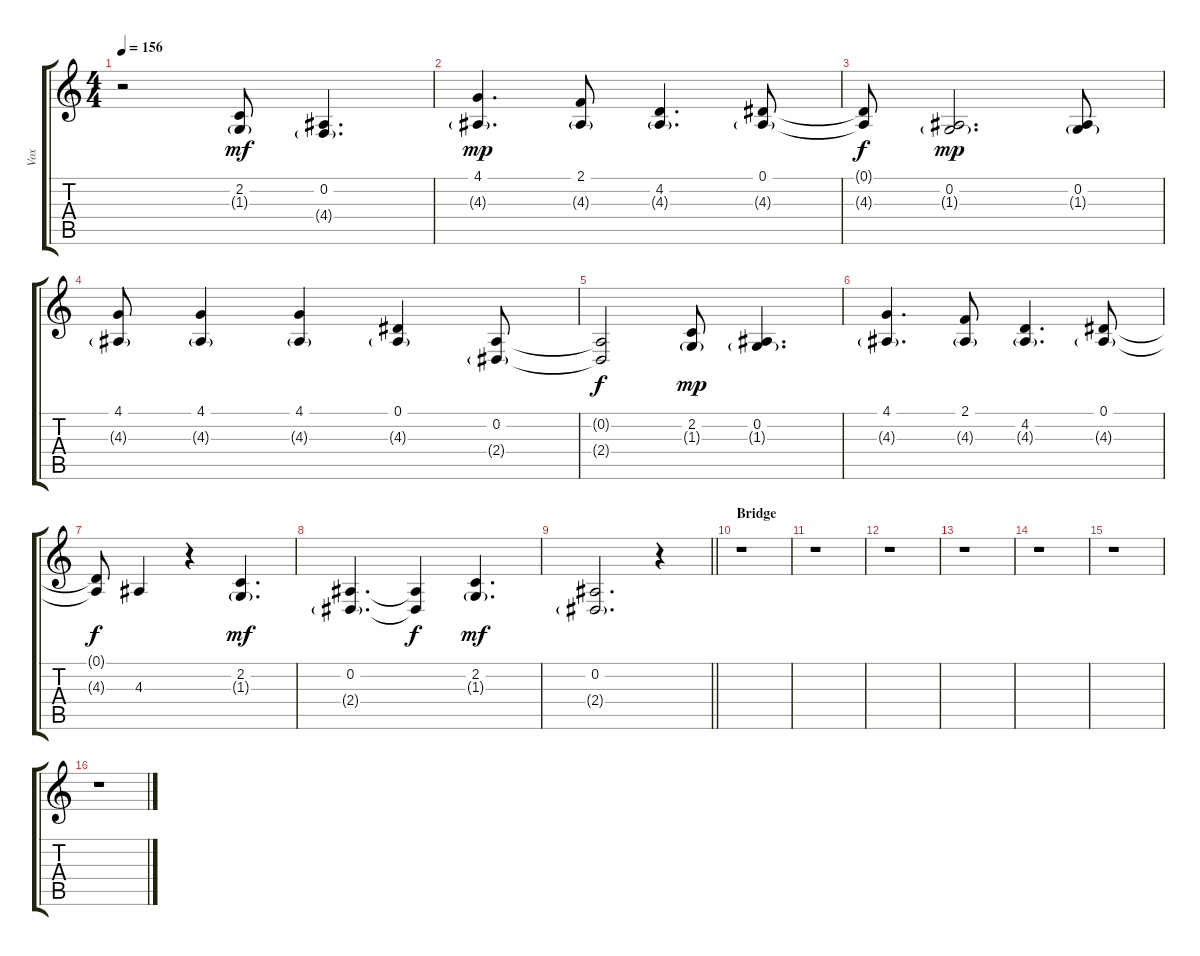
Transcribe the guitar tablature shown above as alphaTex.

\track ("Vox" "Vox") {instrument flute}
\staff {score tabs}
\tuning (Eb4 Bb3 Gb3 Db3 Ab2 Eb2) {hide}
\ts (4 4)
\tempo 156
\clef g2
\ks c
r.2{dy f} (2.2 1.3{g}).8{dy mf} (0.2 4.4{g}).4{d} |
(4.1 4.3{g}).4{d dy mp} (2.1 4.3{g}).8 (4.2 4.3{g}).4{d} (0.1 4.3{g}).8 |
(0.1{t} 4.3{t}).8{dy f} (0.2 1.3{g}).2{d dy mp} (0.2 1.3{g}).8 |
(4.1 4.3{g}).8 (4.1 4.3{g}).4 (4.1 4.3{g}).4 (0.1 4.3{g}).4 (0.2 2.4{g}).8 |
(0.2{t} 2.4{t}).2{dy f} (2.2 1.3{g}).8{dy mp} (0.2 1.3{g}).4{d} |
(4.1 4.3{g}).4{d} (2.1 4.3{g}).8 (4.2 4.3{g}).4{d} (0.1 4.3{g}).8 |
(0.1{t} 4.3{t}).8{dy f} 4.3.4 r.4 (2.2 1.3{g}).4{d dy mf} |
(0.2 2.4{g}).4{d} (0.2{t} 2.4{t}).4{dy f} (2.2 1.3{g}).4{d dy mf} |
\barLineRight lightlight
(0.2 2.4{g}).2{d} r.4 |
\section ("" "Bridge")
r.1 |
r.1 |
r.1 |
r.1 |
r.1 |
r.1 |
r.1
